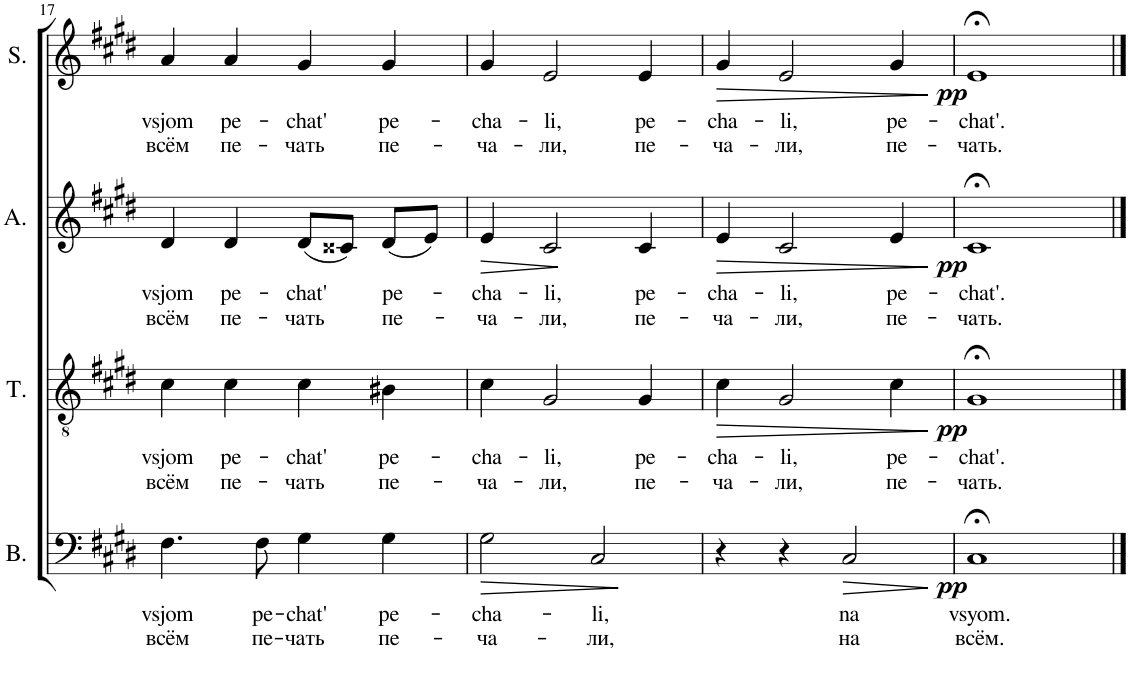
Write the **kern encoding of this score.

**kern	**text	**text	**dynam	**kern	**text	**text	**dynam	**kern	**text	**text	**dynam	**kern	**text	**text	**dynam
*part4	*part4	*part4	*part4	*part3	*part3	*part3	*part3	*part2	*part2	*part2	*part2	*part1	*part1	*part1	*part1
*staff4	*staff4	*staff4	*staff4	*staff3	*staff3	*staff3	*staff3	*staff2	*staff2	*staff2	*staff2	*staff1	*staff1	*staff1	*staff1
*I"Bass	*	*	*	*I"Tenor	*	*	*	*I"Alto	*	*	*	*I"Soprano	*	*	*
*I'B.	*	*	*	*I'T.	*	*	*	*I'A.	*	*	*	*I'S.	*	*	*
!!LO:PB:g=z
*clefF4	*	*	*	*clefGv2	*	*	*	*clefG2	*	*	*	*clefG2	*	*	*
*k[f#c#g#d#]	*	*	*	*k[f#c#g#d#]	*	*	*	*k[f#c#g#d#]	*	*	*	*k[f#c#g#d#]	*	*	*
*M4/4	*	*	*	*M4/4	*	*	*	*M4/4	*	*	*	*M4/4	*	*	*
=17	=17	=17	=17	=17	=17	=17	=17	=17	=17	=17	=17	=17	=17	=17	=17
!	!LO:LY:b	!LO:LY:b	!	!	!LO:LY:b	!LO:LY:b	!	!	!LO:LY:b	!LO:LY:b	!	!	!LO:LY:b	!LO:LY:b	!
4.F#\	vsjom	всём	.	4c#\	vsjom	всём	.	4d#/	vsjom	всём	.	4a/	vsjom	всём	.
!	!	!	!	!	!LO:LY:b	!LO:LY:b	!	!	!LO:LY:b	!LO:LY:b	!	!	!LO:LY:b	!LO:LY:b	!
.	.	.	.	4c#\	pe-	пе-	.	4d#/	pe-	пе-	.	4a/	pe-	пе-	.
!	!LO:LY:b	!LO:LY:b	!	!	!	!	!	!	!	!	!	!	!	!	!
8F#\	pe-	пе-	.	.	.	.	.	.	.	.	.	.	.	.	.
!	!LO:LY:b	!LO:LY:b	!	!	!LO:LY:b	!LO:LY:b	!	!	!LO:LY:b	!LO:LY:b	!	!	!LO:LY:b	!LO:LY:b	!
4G#\	-chat'	-чать	.	4c#\	-chat'	-чать	.	(8d#/L	-chat'	-чать	.	4g#/	-chat'	-чать	.
.	.	.	.	.	.	.	.	8c##X/J)	.	.	.	.	.	.	.
!	!LO:LY:b	!LO:LY:b	!	!	!LO:LY:b	!LO:LY:b	!	!	!LO:LY:b	!LO:LY:b	!	!	!LO:LY:b	!LO:LY:b	!
4G#\	pe-	пе-	.	4B#X\	pe-	пе-	.	(8d#/L	pe-	пе-	.	4g#/	pe-	пе-	.
.	.	.	.	.	.	.	.	8e/J)	.	.	.	.	.	.	.
=18	=18	=18	=18	=18	=18	=18	=18	=18	=18	=18	=18	=18	=18	=18	=18
!	!LO:LY:b	!LO:LY:b	!LO:HP:b	!	!LO:LY:b	!LO:LY:b	!	!	!LO:LY:b	!LO:LY:b	!LO:HP:b	!	!LO:LY:b	!LO:LY:b	!
2G#\	-cha-	-ча-	>	4c#\	-cha-	-ча-	.	4e/	-cha-	-ча-	>	4g#/	-cha-	-ча-	.
!	!	!	!	!	!LO:LY:b	!LO:LY:b	!	!	!LO:LY:b	!LO:LY:b	!	!	!LO:LY:b	!LO:LY:b	!
.	.	.	.	2G#/	-li,	-ли,	.	2c#/	-li,	-ли,	.	2e/	-li,	-ли,	.
!	!LO:LY:b	!LO:LY:b	!	!	!	!	!	!	!	!	!	!	!	!	!
2C#/	-li,	-ли,	.	.	.	.	.	.	.	.	.	.	.	.	.
!	!	!	!	!	!LO:LY:b	!LO:LY:b	!	!	!LO:LY:b	!LO:LY:b	!	!	!LO:LY:b	!LO:LY:b	!
.	.	.	.	4G#/	pe-	пе-	.	4c#/	pe-	пе-	]	4e/	pe-	пе-	.
.	.	.	]	.	.	.	.	.	.	.	.	.	.	.	.
=19	=19	=19	=19	=19	=19	=19	=19	=19	=19	=19	=19	=19	=19	=19	=19
!	!	!	!	!	!LO:LY:b	!LO:LY:b	!LO:HP:b	!	!LO:LY:b	!LO:LY:b	!LO:HP:b	!	!LO:LY:b	!LO:LY:b	!LO:HP:b
4r	.	.	.	4c#\	-cha-	-ча-	>	4e/	-cha-	-ча-	>	4g#/	-cha-	-ча-	>
!	!	!	!	!	!LO:LY:b	!LO:LY:b	!	!	!LO:LY:b	!LO:LY:b	!	!	!LO:LY:b	!LO:LY:b	!
4r	.	.	.	2G#/	-li,	-ли,	.	2c#/	-li,	-ли,	.	2e/	-li,	-ли,	.
!	!LO:LY:b	!LO:LY:b	!LO:HP:b	!	!	!	!	!	!	!	!	!	!	!	!
2C#/	na	на	>	.	.	.	.	.	.	.	.	.	.	.	.
!	!	!	!	!	!LO:LY:b	!LO:LY:b	!	!	!LO:LY:b	!LO:LY:b	!	!	!LO:LY:b	!LO:LY:b	!
.	.	.	.	4c#\	pe-	пе-	.	4e/	pe-	пе-	.	4g#/	pe-	пе-	.
.	.	.	]	.	.	.	]	.	.	.	]	.	.	.	]
=20	=20	=20	=20	=20	=20	=20	=20	=20	=20	=20	=20	=20	=20	=20	=20
!	!LO:LY:b	!LO:LY:b	!LO:DY:b	!	!LO:LY:b	!LO:LY:b	!LO:DY:b	!	!LO:LY:b	!LO:LY:b	!LO:DY:b	!	!LO:LY:b	!LO:LY:b	!LO:DY:b
1C#;<	vsyom.	всём.	pp	1G#;<	-chat'.	-чать.	pp	1c#;<	-chat'.	-чать.	pp	1e;<	-chat'.	-чать.	pp
==	==	==	==	==	==	==	==	==	==	==	==	==	==	==	==
*-	*-	*-	*-	*-	*-	*-	*-	*-	*-	*-	*-	*-	*-	*-	*-
